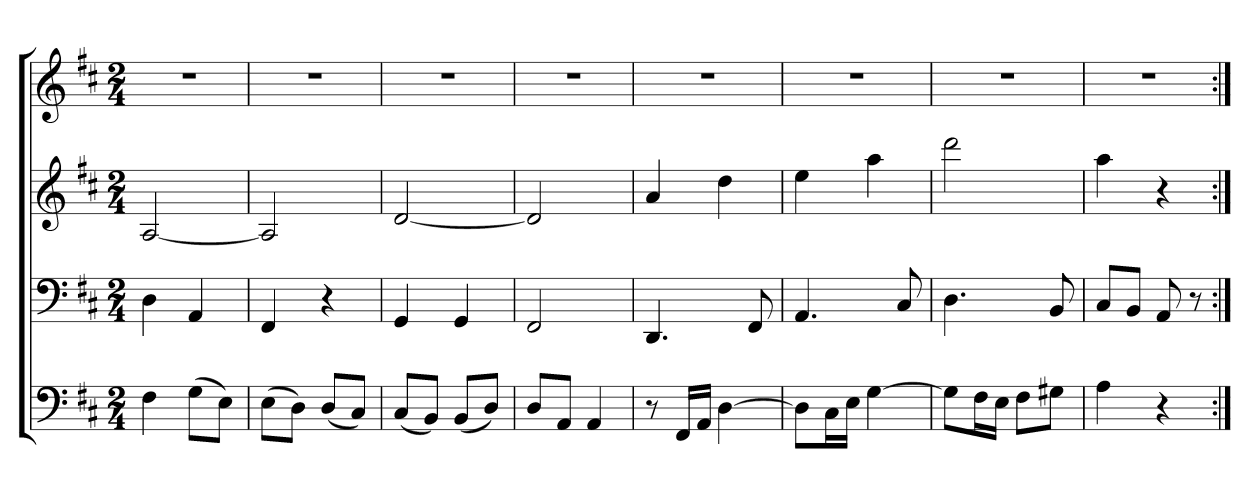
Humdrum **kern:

**kern	**kern	**kern	**kern
*part4	*part3	*part2	*part1
*staff4	*staff3	*staff2	*staff1
*clefF4	*clefF4	*clefG2	*clefG2
*k[f#c#]	*k[f#c#]	*k[f#c#]	*k[f#c#]
*D:	*D:	*D:	*D:
*M2/4	*M2/4	*M2/4	*M2/4
=	=	=	=
4F#	4D	[2A	2r
(8GL	4AA	.	.
8EJ)	.	.	.
=65	=65	=65	=65
(8EL	4FF#	2A]	2r
8DJ)	.	.	.
(8DL	4r	.	.
8C#J)	.	.	.
=66	=66	=66	=66
(8C#L	4GG	[2d	2r
8BBJ)	.	.	.
(8BBL	4GG	.	.
8DJ)	.	.	.
=67	=67	=67	=67
8DL	2FF#	2d]	2r
8AAJ	.	.	.
4AA	.	.	.
=68	=68	=68	=68
8r	4.DD	4a	2r
16FF#LL	.	.	.
16AAJJ	.	.	.
[4D	.	4dd	.
.	8FF#	.	.
=69	=69	=69	=69
8DL]	4.AA	4ee	2r
16C#L	.	.	.
16EJJ	.	.	.
[4G	.	4aa	.
.	8C#	.	.
=70	=70	=70	=70
8GL]	4.D	2ddd	2r
16F#L	.	.	.
16EJJ	.	.	.
8F#L	.	.	.
8G#XJ	8BB	.	.
=71	=71	=71	=71
4A	8C#L	4aa	2r
.	8BBJ	.	.
4r	8AA	4r	.
.	8r	.	.
=:|!	=:|!	=:|!	=:|!
*-	*-	*-	*-
